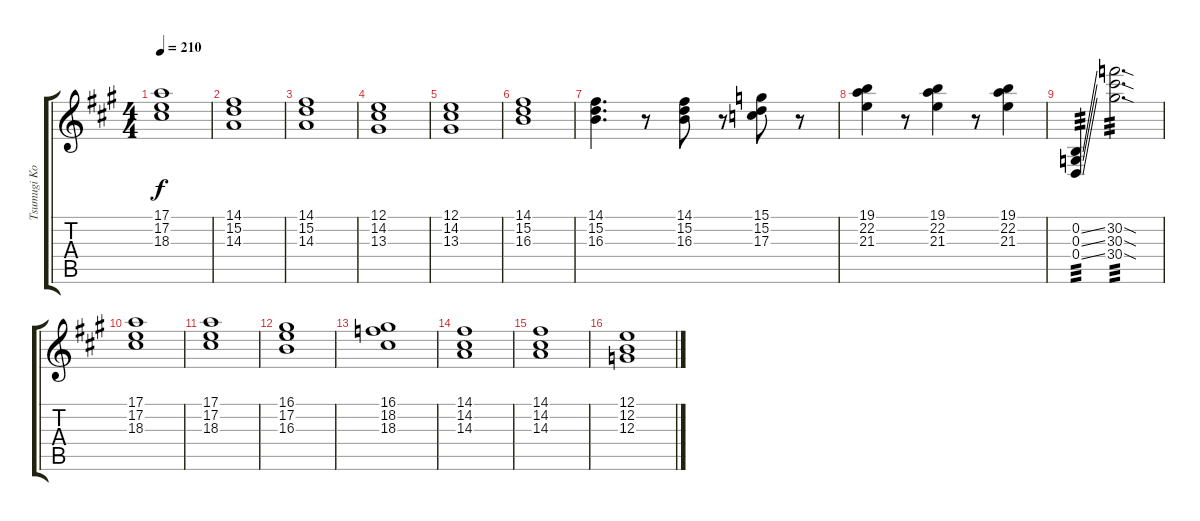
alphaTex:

\track ("Tsumugi Kotobuki" "Tsumugi Ko") {instrument lead2sawtooth}
\staff {score tabs}
\tuning (E4 B3 G3 D3 A2 E2) {hide}
\ts (4 4)
\tempo 210
\clef g2
\ks a
(17.1 17.2 18.3).1{dy f} |
(14.1 15.2 14.3).1 |
(14.1 15.2 14.3).1 |
(12.1 14.2 13.3).1 |
(12.1 14.2 13.3).1 |
(14.1 15.2 16.3).1 |
(14.1 15.2 16.3).4{d} r.8 (14.1 15.2 16.3).8 r.8 (15.1 15.2 17.3).8 r.8 |
(19.1 22.2 21.3).4 r.8 (19.1 22.2 21.3).4 r.8 (19.1 22.2 21.3).4 |
(0.2{ss} 0.3{ss} 0.4{ss}).4{tp 3} (30.2{sod} 30.3{sod} 30.4{sod}).2{d tp 3} |
(17.1 17.2 18.3).1 |
(17.1 17.2 18.3).1 |
(16.1 17.2 16.3).1 |
(16.1 18.2 18.3).1 |
(14.1 14.2 14.3).1 |
(14.1 14.2 14.3).1 |
(12.1 12.2 12.3).1
